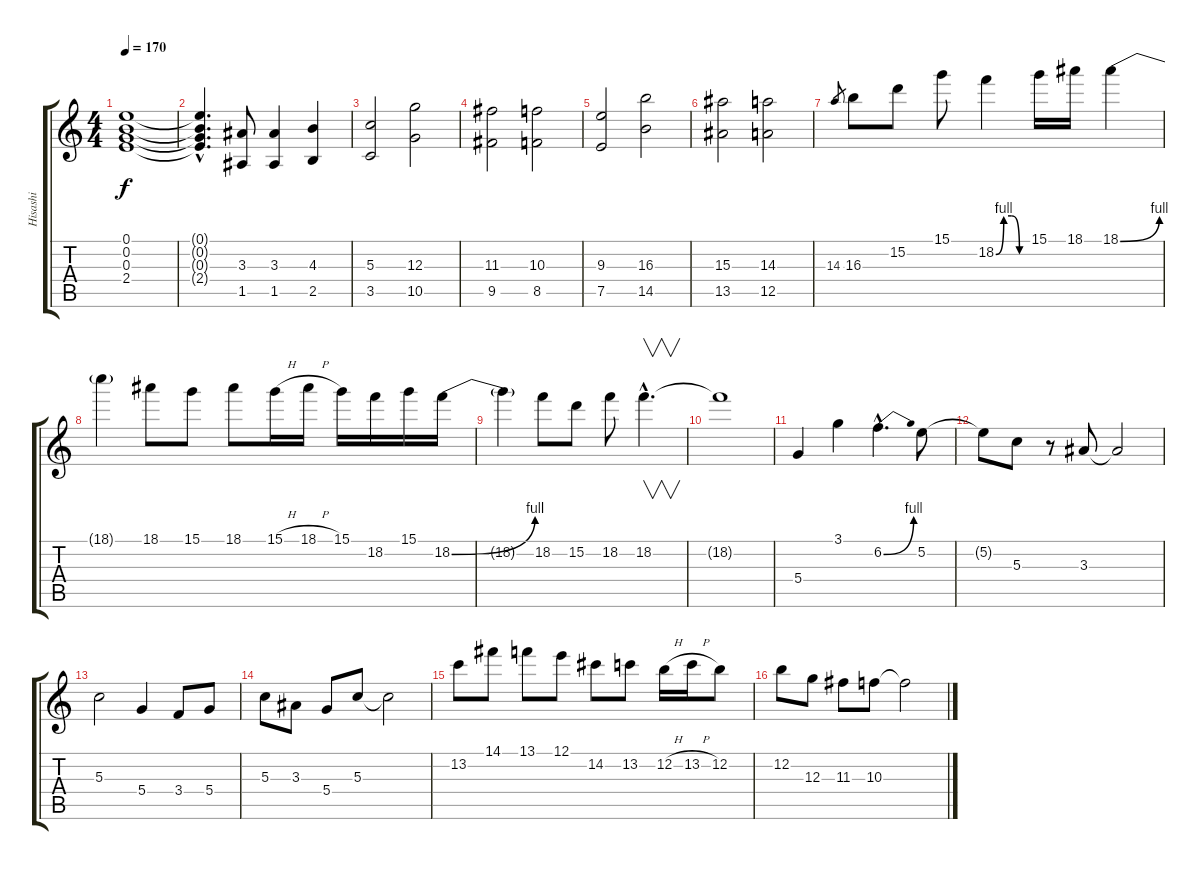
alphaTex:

\track ("Hisashi" "Hisashi") {instrument distortionguitar}
\staff {score tabs}
\tuning (E4 B3 G3 D3 A2 E2) {hide}
\ts (4 4)
\tempo 170
\clef g2
\ks c
(0.1{t} 0.2{t} 0.3{t} 2.4{t}).1{dy f} |
(0.1{hac t} 0.2{hac t} 0.3{hac t} 2.4{hac t}).4{d} (3.3 1.5).8 (3.3 1.5).4 (4.3 2.5).4 |
(5.3 3.5).2 (12.3 10.5).2 |
(11.3 9.5).2 (10.3 8.5).2 |
(9.3 7.5).2 (16.3 14.5).2 |
(15.3 13.5).2 (14.3 12.5).2 |
14.3.8{gr} 16.3.8 15.2.8 15.1.8 18.2{be (custom 0 0 15 4 30 4 45 0 60 0)}.4 15.1.16 18.1.16 18.1{be (bend 0 0 60 4)}.4 |
18.1{t}.4 18.1.8 15.1.8 18.1.8 15.1{h}.16 18.1{h}.16 15.1.16 18.2.16 15.1.16 18.2{be (bend 0 0 60 4)}.16 |
18.2{t}.4 18.2.8 15.2.8 18.2.8 18.2{hac}.4{v d} |
18.2{t}.1 |
5.4.4 3.1.4 6.2{be (bend 0 0 60 4) hac}.4{d} 5.2.8 |
5.2{t}.8 5.3.8 r.8 3.3.8 3.3{t}.2 |
5.3.2 5.4.4 3.4.8 5.4.8 |
5.3.8 3.3.8 5.4.8 5.3.8 5.3{t}.2 |
13.2.8 14.1.8 13.1.8 12.1.8 14.2.8 13.2.8 12.2{h}.16 13.2{h}.16 12.2.8 |
12.2.8 12.3.8 11.3.8 10.3.8 10.3{t}.2
